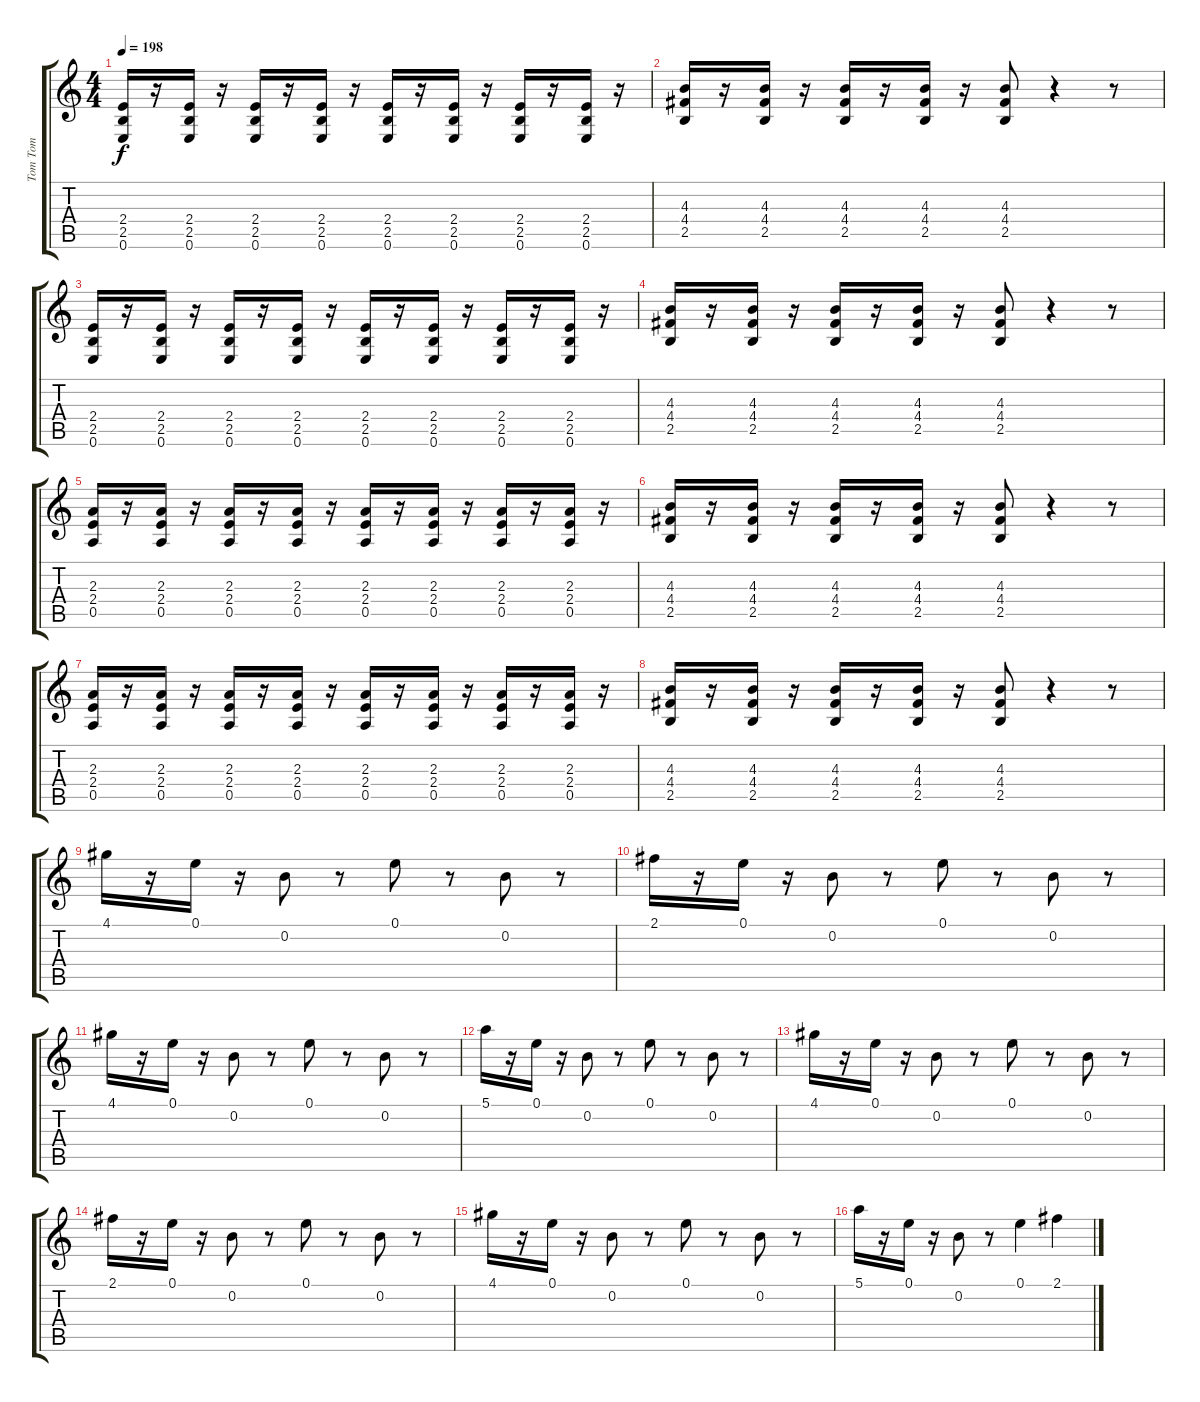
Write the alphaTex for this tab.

\track ("Tom Tom" "Tom Tom") {instrument distortionguitar}
\staff {score tabs}
\tuning (E4 B3 G3 D3 A2 E2) {hide}
\ts (4 4)
\tempo 198
\clef g2
\ks c
(2.4 2.5 0.6).16{dy f} r.16 (2.4 2.5 0.6).16 r.16 (2.4 2.5 0.6).16 r.16 (2.4 2.5 0.6).16 r.16 (2.4 2.5 0.6).16 r.16 (2.4 2.5 0.6).16 r.16 (2.4 2.5 0.6).16 r.16 (2.4 2.5 0.6).16 r.16 |
(4.3 4.4 2.5).16 r.16 (4.3 4.4 2.5).16 r.16 (4.3 4.4 2.5).16 r.16 (4.3 4.4 2.5).16 r.16 (4.3 4.4 2.5).8 r.4 r.8 |
(2.4 2.5 0.6).16 r.16 (2.4 2.5 0.6).16 r.16 (2.4 2.5 0.6).16 r.16 (2.4 2.5 0.6).16 r.16 (2.4 2.5 0.6).16 r.16 (2.4 2.5 0.6).16 r.16 (2.4 2.5 0.6).16 r.16 (2.4 2.5 0.6).16 r.16 |
(4.3 4.4 2.5).16 r.16 (4.3 4.4 2.5).16 r.16 (4.3 4.4 2.5).16 r.16 (4.3 4.4 2.5).16 r.16 (4.3 4.4 2.5).8 r.4 r.8 |
(2.3 2.4 0.5).16 r.16 (2.3 2.4 0.5).16 r.16 (2.3 2.4 0.5).16 r.16 (2.3 2.4 0.5).16 r.16 (2.3 2.4 0.5).16 r.16 (2.3 2.4 0.5).16 r.16 (2.3 2.4 0.5).16 r.16 (2.3 2.4 0.5).16 r.16 |
(4.3 4.4 2.5).16 r.16 (4.3 4.4 2.5).16 r.16 (4.3 4.4 2.5).16 r.16 (4.3 4.4 2.5).16 r.16 (4.3 4.4 2.5).8 r.4 r.8 |
(2.3 2.4 0.5).16 r.16 (2.3 2.4 0.5).16 r.16 (2.3 2.4 0.5).16 r.16 (2.3 2.4 0.5).16 r.16 (2.3 2.4 0.5).16 r.16 (2.3 2.4 0.5).16 r.16 (2.3 2.4 0.5).16 r.16 (2.3 2.4 0.5).16 r.16 |
(4.3 4.4 2.5).16 r.16 (4.3 4.4 2.5).16 r.16 (4.3 4.4 2.5).16 r.16 (4.3 4.4 2.5).16 r.16 (4.3 4.4 2.5).8 r.4 r.8 |
4.1.16 r.16 0.1.16 r.16 0.2.8 r.8 0.1.8 r.8 0.2.8 r.8 |
2.1.16 r.16 0.1.16 r.16 0.2.8 r.8 0.1.8 r.8 0.2.8 r.8 |
4.1.16 r.16 0.1.16 r.16 0.2.8 r.8 0.1.8 r.8 0.2.8 r.8 |
5.1.16 r.16 0.1.16 r.16 0.2.8 r.8 0.1.8 r.8 0.2.8 r.8 |
4.1.16 r.16 0.1.16 r.16 0.2.8 r.8 0.1.8 r.8 0.2.8 r.8 |
2.1.16 r.16 0.1.16 r.16 0.2.8 r.8 0.1.8 r.8 0.2.8 r.8 |
4.1.16 r.16 0.1.16 r.16 0.2.8 r.8 0.1.8 r.8 0.2.8 r.8 |
5.1.16 r.16 0.1.16 r.16 0.2.8 r.8 0.1.4 2.1.4
